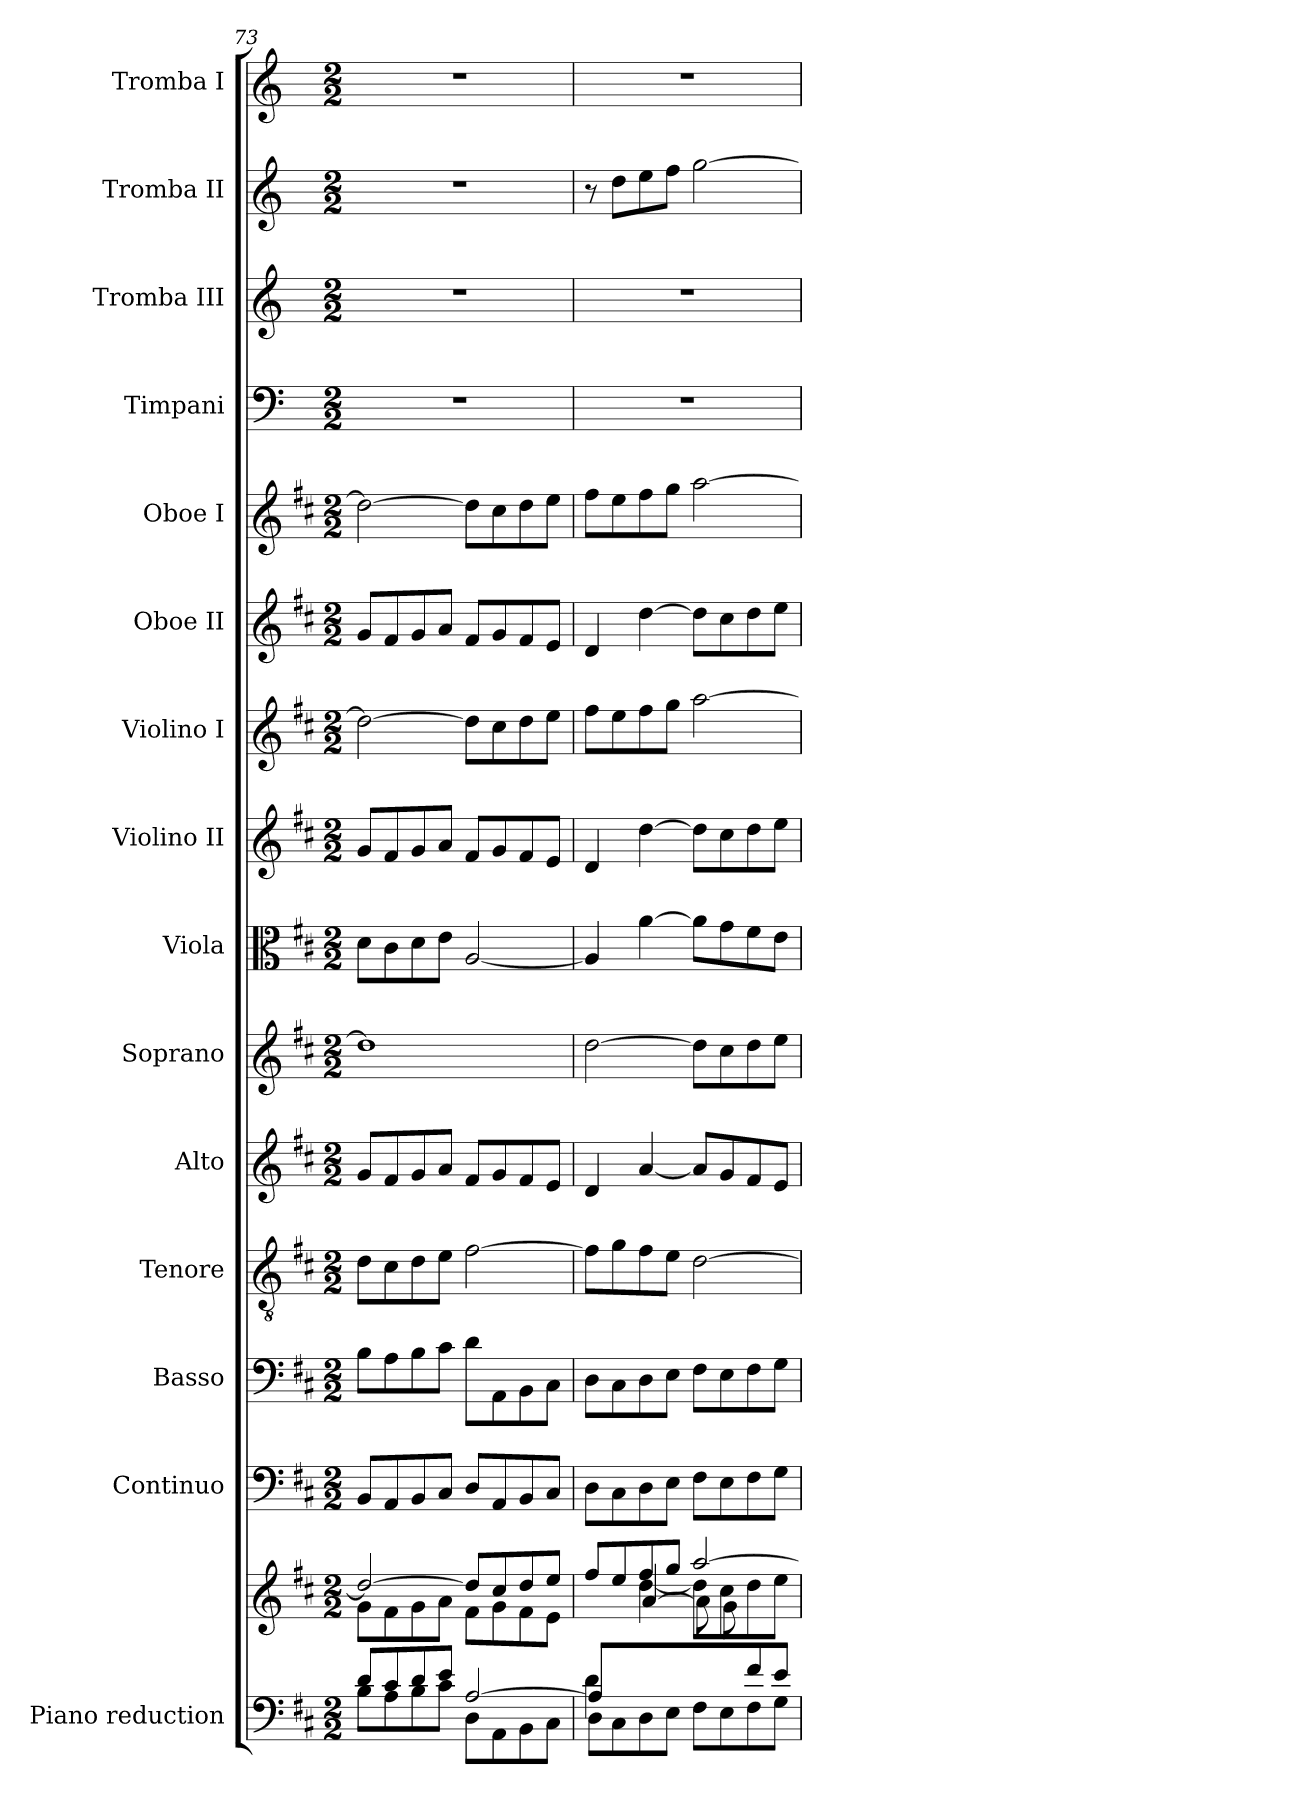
**kern	**kern	**kern	**kern	**kern	**kern	**kern	**kern	**kern	**kern	**kern	**kern	**kern	**kern	**kern	**kern
*part15	*part15	*part14	*part13	*part12	*part11	*part10	*part9	*part8	*part7	*part6	*part5	*part4	*part3	*part2	*part1
*staff16	*staff15	*staff14	*staff13	*staff12	*staff11	*staff10	*staff9	*staff8	*staff7	*staff6	*staff5	*staff4	*staff3	*staff2	*staff1
*I"Piano reduction	*	*I"Continuo	*I"Basso	*I"Tenore	*I"Alto	*I"Soprano	*I"Viola	*I"Violino II	*I"Violino I	*I"Oboe II	*I"Oboe I	*I"Timpani	*I"Tromba III	*I"Tromba II	*I"Tromba I
*I'Pno	*	*	*	*	*	*	*I'Vla	*I'Vln	*I'Vln	*I'Ob	*I'Ob	*I'Timp	*	*	*
!!LO:PB:g=z
*clefF4	*clefG2	*clefF4	*clefF4	*clefGv2	*clefG2	*clefG2	*clefC3	*clefG2	*clefG2	*clefG2	*clefG2	*clefF4	*clefG2	*clefG2	*clefG2
*	*	*	*	*	*	*	*	*	*	*	*	*	*ITrd-1c-2	*ITrd-1c-2	*ITrd-1c-2
*k[f#c#]	*k[f#c#]	*k[f#c#]	*k[f#c#]	*k[f#c#]	*k[f#c#]	*k[f#c#]	*k[f#c#]	*k[f#c#]	*k[f#c#]	*k[f#c#]	*k[f#c#]	*k[]	*k[f#c#]	*k[f#c#]	*k[f#c#]
*M2/2	*M2/2	*M2/2	*M2/2	*M2/2	*M2/2	*M2/2	*M2/2	*M2/2	*M2/2	*M2/2	*M2/2	*M2/2	*M2/2	*M2/2	*M2/2
=73	=73	=73	=73	=73	=73	=73	=73	=73	=73	=73	=73	=73	=73	=73	=73
*^	*^	*	*	*	*	*	*	*	*	*	*	*	*	*	*
8d/L	8B\L	2dd/_	8g\L	8BB/L	8B\L	8d\L	8g/L	1dd]	8d\L	8g/L	2dd\_	8g/L	2dd\_	1r	1r	1r	1r
8c#/	8A\	.	8f#\	8AA/	8A\	8c#\	8f#/	.	8c#\	8f#/	.	8f#/	.	.	.	.	.
8d/	8B\	.	8g\	8BB/	8B\	8d\	8g/	.	8d\	8g/	.	8g/	.	.	.	.	.
8e/J	8c#\J	.	8a\J	8C#/J	8c#\J	8e\J	8a/J	.	8e\J	8a/J	.	8a/J	.	.	.	.	.
[2A/	8D\L	8dd/L]	8f#\L	8D/L	8d\L	[2f#\	8f#/L	.	[2A/	8f#/L	8dd\L]	8f#/L	8dd\L]	.	.	.	.
.	8AA\	8cc#/	8g\	8AA/	8AA\	.	8g/	.	.	8g/	8cc#\	8g/	8cc#\	.	.	.	.
.	8BB\	8dd/	8f#\	8BB/	8BB\	.	8f#/	.	.	8f#/	8dd\	8f#/	8dd\	.	.	.	.
.	8C#\J	8ee/J	8e\J	8C#/J	8C#\J	.	8e/J	.	.	8e/J	8ee\J	8e/J	8ee\J	.	.	.	.
=74	=74	=74	=74	=74	=74	=74	=74	=74	=74	=74	=74	=74	=74	=74	=74	=74	=74
*	*^	*	*^	*	*	*	*	*	*	*	*	*	*	*	*	*	*
4d\	4A/]	8D\L	8ff#/L	4ryy	4ryy	8D\L	8D\L	8f#\L]	4d/	[2dd\	4A/]	4d/	8ff#\L	4d/	8ff#\L	1r	1r	8r	1r
.	.	8C#\	8ee/	.	.	8C#\	8C#\	8g\	.	.	.	.	8ee\	.	8ee\	.	.	8ee\L	.
2.ryy	2ryy	8D\	8ff#/	[4dd\	[4a/	8D\	8D\	8f#\	[4a/	.	[4a\	[4dd\	8ff#\	[4dd\	8ff#\	.	.	8ff#\	.
.	.	8E\J	8gg/J	.	.	8E\J	8E\J	8e\J	.	.	.	.	8gg\J	.	8gg\J	.	.	8gg\J	.
.	.	8F#\L	[2aa/	8dd\L]	8a\L]	8F#\L	8F#\L	[2d\	8a/L]	8dd\L]	8a\L]	8dd\L]	[2aa\	8dd\L]	[2aa\	.	.	[2aa\	.
.	.	8E\	.	8cc#\	8g\	8E\	8E\	.	8g/	8cc#\	8g\	8cc#\	.	8cc#\	.	.	.	.	.
.	8f#/	8F#\	.	8dd\	4ryy	8F#\	8F#\	.	8f#/	8dd\	8f#\	8dd\	.	8dd\	.	.	.	.	.
.	8e/J	8G\J	.	8ee\J	.	8G\J	8G\J	.	8e/J	8ee\J	8e\J	8ee\J	.	8ee\J	.	.	.	.	.
*v	*v	*v	*	*	*	*	*	*	*	*	*	*	*	*	*	*	*	*	*
*	*v	*v	*v	*	*	*	*	*	*	*	*	*	*	*	*	*	*
=	=	=	=	=	=	=	=	=	=	=	=	=	=	=	=
*-	*-	*-	*-	*-	*-	*-	*-	*-	*-	*-	*-	*-	*-	*-	*-
